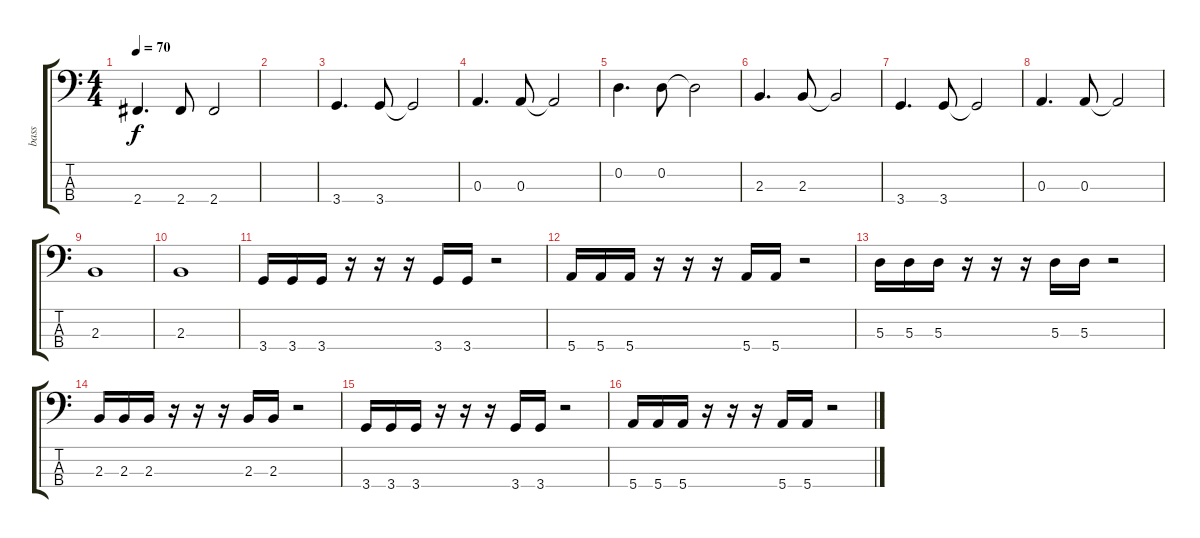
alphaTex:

\track ("bass" "bass") {instrument electricbassfinger}
\staff {score tabs}
\tuning (G2 D2 A1 E1) {hide}
\ts (4 4)
\tempo 70
\clef f4
\ks c
2.4.4{d dy f} 2.4.8 2.4.2 |
|
3.4.4{d} 3.4.8 3.4{t}.2 |
0.3.4{d} 0.3.8 0.3{t}.2 |
0.2.4{d} 0.2.8 0.2{t}.2 |
2.3.4{d} 2.3.8 2.3{t}.2 |
3.4.4{d} 3.4.8 3.4{t}.2 |
0.3.4{d} 0.3.8 0.3{t}.2 |
2.3.1 |
2.3.1 |
3.4.16 3.4.16 3.4.16 r.16 r.16 r.16 3.4.16 3.4.16 r.2 |
5.4.16 5.4.16 5.4.16 r.16 r.16 r.16 5.4.16 5.4.16 r.2 |
5.3.16 5.3.16 5.3.16 r.16 r.16 r.16 5.3.16 5.3.16 r.2 |
2.3.16 2.3.16 2.3.16 r.16 r.16 r.16 2.3.16 2.3.16 r.2 |
3.4.16 3.4.16 3.4.16 r.16 r.16 r.16 3.4.16 3.4.16 r.2 |
5.4.16 5.4.16 5.4.16 r.16 r.16 r.16 5.4.16 5.4.16 r.2
